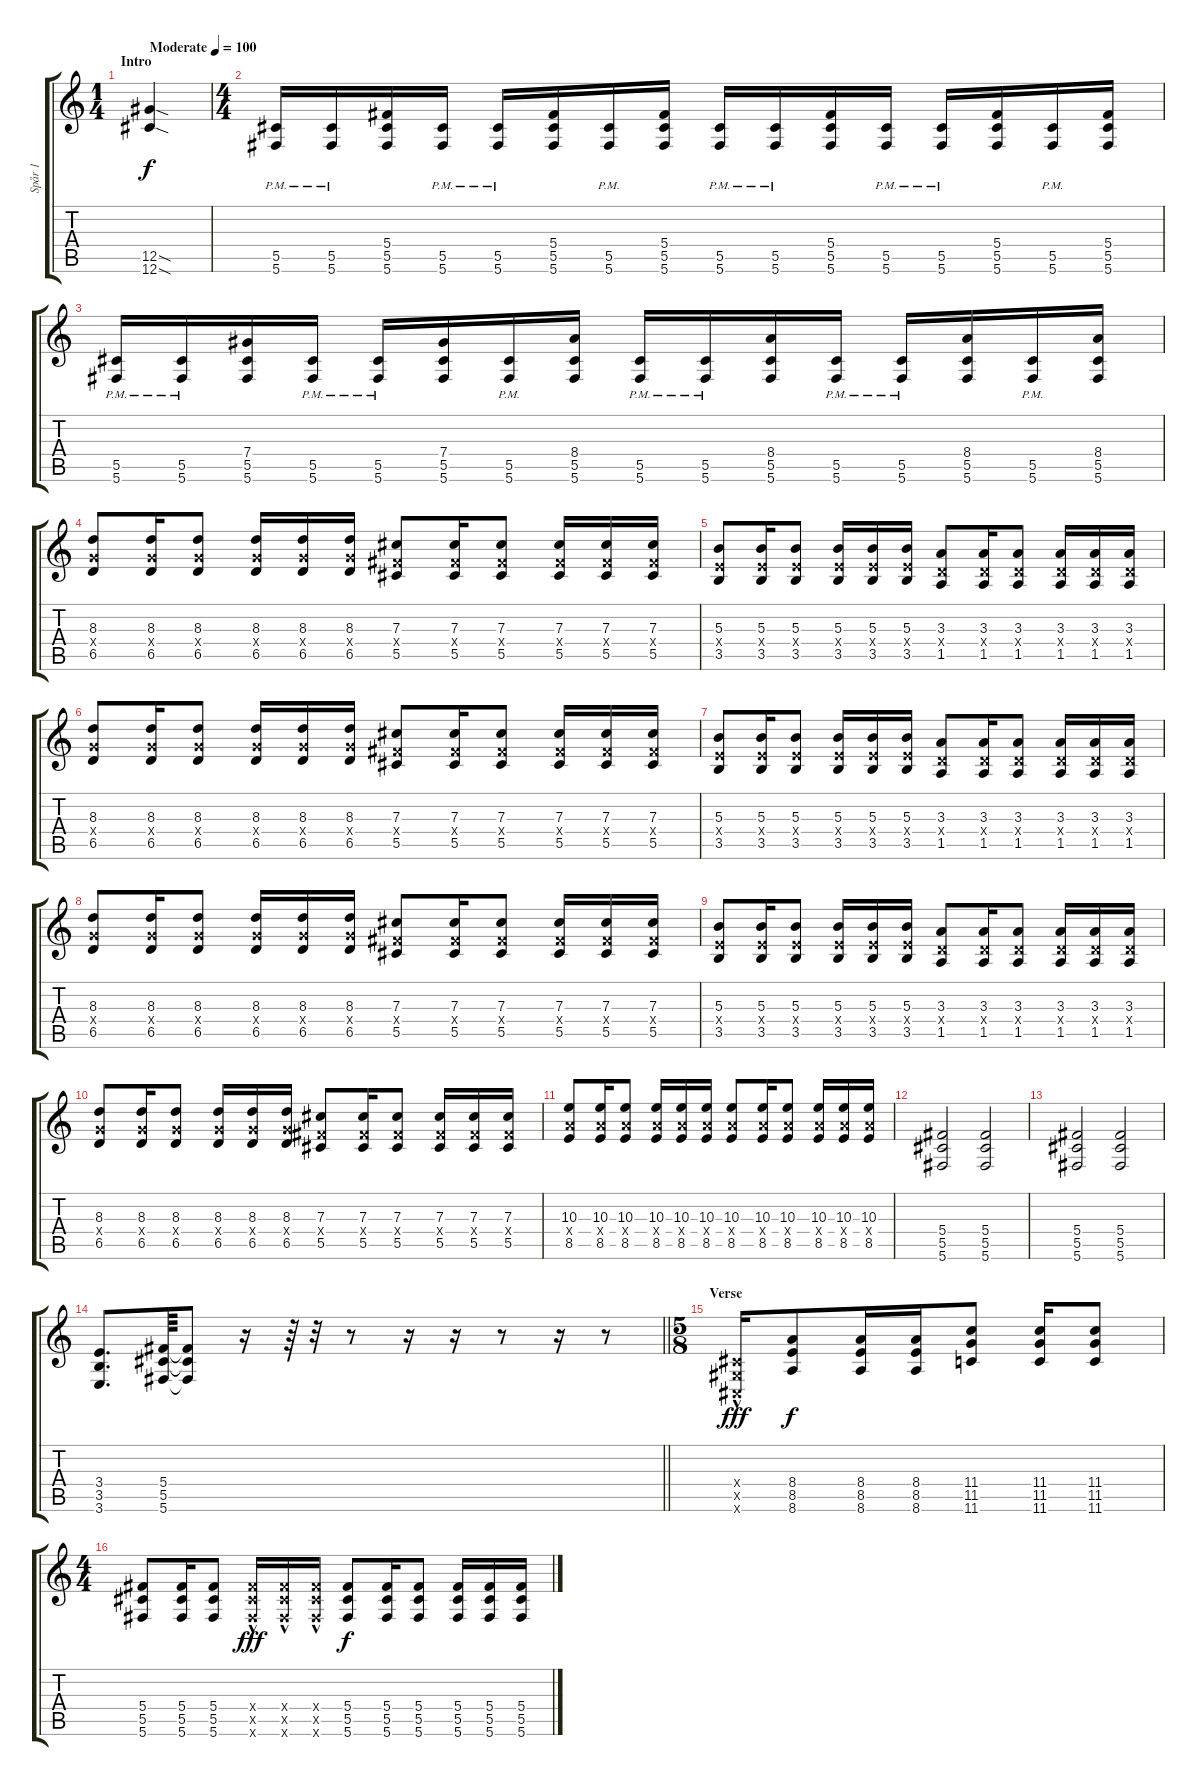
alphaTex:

\track ("Spår 1" "Spår 1") {instrument overdrivenguitar}
\staff {score tabs}
\tuning (Eb4 Bb3 Gb3 Db3 Ab2 Db2) {hide}
\ts (1 4)
\section ("" "Intro")
\tempo (100 "Moderate")
\clef g2
\ks c
(12.5{sod} 12.6{sod}).4{dy f instrument overdrivenguitar} |
\ts (4 4)
(5.5{pm} 5.6{pm}).16 (5.5{pm} 5.6{pm}).16 (5.4 5.5 5.6).16 (5.5{pm} 5.6{pm}).16 (5.5{pm} 5.6{pm}).16 (5.4 5.5 5.6).16 (5.5{pm} 5.6{pm}).16 (5.4 5.5 5.6).16 (5.5{pm} 5.6{pm}).16 (5.5{pm} 5.6{pm}).16 (5.4 5.5 5.6).16 (5.5{pm} 5.6{pm}).16 (5.5{pm} 5.6{pm}).16 (5.4 5.5 5.6).16 (5.5{pm} 5.6{pm}).16 (5.4 5.5 5.6).16 |
(5.5{pm} 5.6{pm}).16 (5.5{pm} 5.6{pm}).16 (7.4 5.5 5.6).16 (5.5{pm} 5.6{pm}).16 (5.5{pm} 5.6{pm}).16 (7.4 5.5 5.6).16 (5.5{pm} 5.6{pm}).16 (8.4 5.5 5.6).16 (5.5{pm} 5.6{pm}).16 (5.5{pm} 5.6{pm}).16 (8.4 5.5 5.6).16 (5.5{pm} 5.6{pm}).16 (5.5{pm} 5.6{pm}).16 (8.4 5.5 5.6).16 (5.5{pm} 5.6{pm}).16 (8.4 5.5 5.6).16 |
(8.3 6.4{x} 6.5).8 (8.3 6.4{x} 6.5).16 (8.3 6.4{x} 6.5).8 (8.3 6.4{x} 6.5).16 (8.3 6.4{x} 6.5).16 (8.3 6.4{x} 6.5).16 (7.3 5.4{x} 5.5).8 (7.3 5.4{x} 5.5).16 (7.3 5.4{x} 5.5).8 (7.3 5.4{x} 5.5).16 (7.3 5.4{x} 5.5).16 (7.3 5.4{x} 5.5).16 |
(5.3 3.4{x} 3.5).8 (5.3 3.4{x} 3.5).16 (5.3 3.4{x} 3.5).8 (5.3 3.4{x} 3.5).16 (5.3 3.4{x} 3.5).16 (5.3 3.4{x} 3.5).16 (3.3 1.4{x} 1.5).8 (3.3 1.4{x} 1.5).16 (3.3 1.4{x} 1.5).8 (3.3 1.4{x} 1.5).16 (3.3 1.4{x} 1.5).16 (3.3 1.4{x} 1.5).16 |
(8.3 6.4{x} 6.5).8 (8.3 6.4{x} 6.5).16 (8.3 6.4{x} 6.5).8 (8.3 6.4{x} 6.5).16 (8.3 6.4{x} 6.5).16 (8.3 6.4{x} 6.5).16 (7.3 5.4{x} 5.5).8 (7.3 5.4{x} 5.5).16 (7.3 5.4{x} 5.5).8 (7.3 5.4{x} 5.5).16 (7.3 5.4{x} 5.5).16 (7.3 5.4{x} 5.5).16 |
(5.3 3.4{x} 3.5).8 (5.3 3.4{x} 3.5).16 (5.3 3.4{x} 3.5).8 (5.3 3.4{x} 3.5).16 (5.3 3.4{x} 3.5).16 (5.3 3.4{x} 3.5).16 (3.3 1.4{x} 1.5).8 (3.3 1.4{x} 1.5).16 (3.3 1.4{x} 1.5).8 (3.3 1.4{x} 1.5).16 (3.3 1.4{x} 1.5).16 (3.3 1.4{x} 1.5).16 |
(8.3 6.4{x} 6.5).8 (8.3 6.4{x} 6.5).16 (8.3 6.4{x} 6.5).8 (8.3 6.4{x} 6.5).16 (8.3 6.4{x} 6.5).16 (8.3 6.4{x} 6.5).16 (7.3 5.4{x} 5.5).8 (7.3 5.4{x} 5.5).16 (7.3 5.4{x} 5.5).8 (7.3 5.4{x} 5.5).16 (7.3 5.4{x} 5.5).16 (7.3 5.4{x} 5.5).16 |
(5.3 3.4{x} 3.5).8 (5.3 3.4{x} 3.5).16 (5.3 3.4{x} 3.5).8 (5.3 3.4{x} 3.5).16 (5.3 3.4{x} 3.5).16 (5.3 3.4{x} 3.5).16 (3.3 1.4{x} 1.5).8 (3.3 1.4{x} 1.5).16 (3.3 1.4{x} 1.5).8 (3.3 1.4{x} 1.5).16 (3.3 1.4{x} 1.5).16 (3.3 1.4{x} 1.5).16 |
(8.3 6.4{x} 6.5).8 (8.3 6.4{x} 6.5).16 (8.3 6.4{x} 6.5).8 (8.3 6.4{x} 6.5).16 (8.3 6.4{x} 6.5).16 (8.3 6.4{x} 6.5).16 (7.3 5.4{x} 5.5).8 (7.3 5.4{x} 5.5).16 (7.3 5.4{x} 5.5).8 (7.3 5.4{x} 5.5).16 (7.3 5.4{x} 5.5).16 (7.3 5.4{x} 5.5).16 |
(10.3 8.4{x} 8.5).8 (10.3 8.4{x} 8.5).16 (10.3 8.4{x} 8.5).8 (10.3 8.4{x} 8.5).16 (10.3 8.4{x} 8.5).16 (10.3 8.4{x} 8.5).16 (10.3 8.4{x} 8.5).8 (10.3 8.4{x} 8.5).16 (10.3 8.4{x} 8.5).8 (10.3 8.4{x} 8.5).16 (10.3 8.4{x} 8.5).16 (10.3 8.4{x} 8.5).16 |
(5.4 5.5 5.6).2 (5.4 5.5 5.6).2 |
(5.4 5.5 5.6).2 (5.4 5.5 5.6).2 |
\barLineRight lightlight
(3.4 3.5 3.6).8{d} (5.4 5.5 5.6).64 (5.4{t} 5.5{t} 5.6{t}).8 r.16 r.64 r.32 r.8 r.16 r.16 r.8 r.16 r.8 |
\ts (5 8)
\section ("" "Verse")
(0.4{hac x} 0.5{hac x} 0.6{hac x}).16{dy fff} (8.4 8.5 8.6).8{dy f} (8.4 8.5 8.6).16 (8.4 8.5 8.6).16 (11.4 11.5 11.6).8 (11.4 11.5 11.6).16 (11.4 11.5 11.6).8 |
\ts (4 4)
(5.4 5.5 5.6).8 (5.4 5.5 5.6).16 (5.4 5.5 5.6).8 (5.4{hac x} 5.5{hac x} 5.6{hac x}).16{dy fff} (5.4{hac x} 5.5{hac x} 5.6{hac x}).16 (5.4{hac x} 5.5{hac x} 5.6{hac x}).16 (5.4 5.5 5.6).8{dy f} (5.4 5.5 5.6).16 (5.4 5.5 5.6).8 (5.4 5.5 5.6).16 (5.4 5.5 5.6).16 (5.4 5.5 5.6).16
